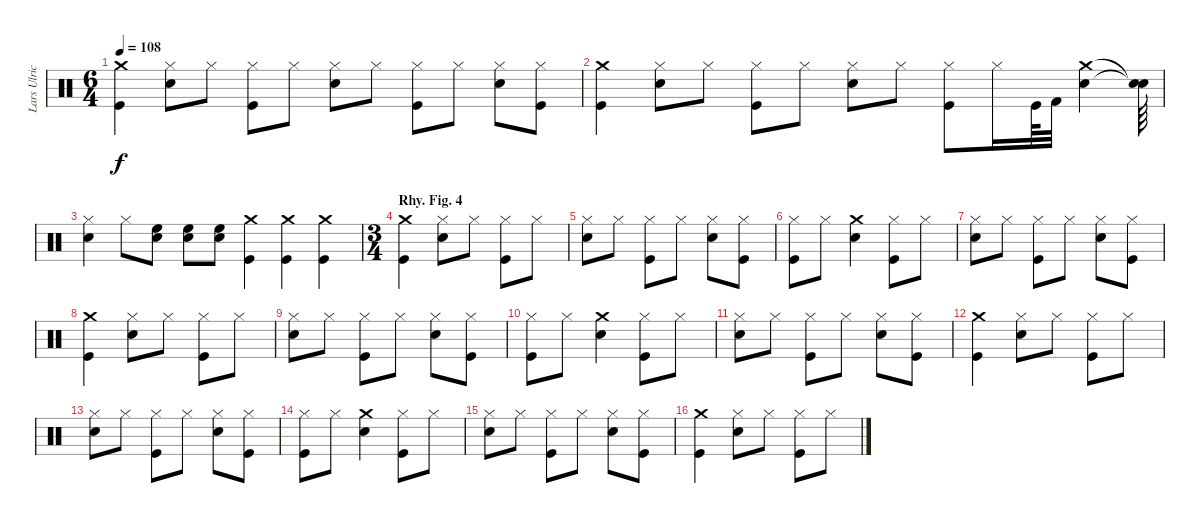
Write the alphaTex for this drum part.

\track ("Lars Ulrich (Drums)" "Lars Ulric") {instrument percussion}
\staff {score}
\articulation defaults
\ts (6 4)
\tempo 108
\clef neutral
\ks c
("Kick (hit)" "Crash medium (hit)").4{dy f} ("Snare (hit) 2" "Hi-Hat (closed)").8 "Hi-Hat (closed)".8 ("Hi-Hat (closed)" "Kick (hit)").8 "Hi-Hat (closed)".8 ("Snare (hit) 2" "Hi-Hat (closed)").8 "Hi-Hat (closed)".8 ("Hi-Hat (closed)" "Kick (hit)").8 "Hi-Hat (closed)".8 ("Snare (hit) 2" "Hi-Hat (closed)").8 ("Kick (hit)" "Hi-Hat (closed)").8 |
("Crash medium (hit)" "Kick (hit)").4 ("Hi-Hat (closed)" "Snare (hit) 2").8 "Hi-Hat (closed)".8 ("Hi-Hat (closed)" "Kick (hit)").8 "Hi-Hat (closed)".8 ("Snare (hit) 2" "Hi-Hat (closed)").8 "Hi-Hat (closed)".8 ("Hi-Hat (closed)" "Kick (hit)").8 "Hi-Hat (closed)".16 "Kick (hit)".64 "Kick (hit) 2".32 ("Crash medium (hit)" "Snare (hit) 2").4 ("Snare (hit)"{t} "Snare (hit)"{t}).64 |
("Hi-Hat (closed)" "Snare (hit) 2").4 "Hi-Hat (closed)".8 ("High Floor Tom (hit)" "Snare (hit) 2").8 ("High Floor Tom (hit)" "Snare (hit) 2").8 ("High Floor Tom (hit)" "Snare (hit) 2").8 ("Kick (hit)" "Crash medium (hit)").4 ("Kick (hit)" "Crash medium (hit)").4 ("Kick (hit)" "Crash medium (hit)").4 |
\ts (3 4)
\section ("" "Rhy. Fig. 4")
("Kick (hit)" "Crash medium (hit)").4 ("Snare (hit) 2" "Hi-Hat (closed)").8 "Hi-Hat (closed)".8 ("Hi-Hat (closed)" "Kick (hit)").8 "Hi-Hat (closed)".8 |
("Snare (hit) 2" "Hi-Hat (closed)").8 "Hi-Hat (closed)".8 ("Hi-Hat (closed)" "Kick (hit)").8 "Hi-Hat (closed)".8 ("Snare (hit) 2" "Hi-Hat (closed)").8 ("Kick (hit)" "Hi-Hat (closed)").8 |
("Hi-Hat (closed)" "Kick (hit)").8 "Hi-Hat (closed)".8 ("Crash medium (hit)" "Snare (hit) 2").4 ("Hi-Hat (closed)" "Kick (hit)").8 "Hi-Hat (closed)".8 |
("Hi-Hat (closed)" "Snare (hit) 2").8 "Hi-Hat (closed)".8 ("Hi-Hat (closed)" "Kick (hit)").8 "Hi-Hat (closed)".8 ("Hi-Hat (closed)" "Snare (hit) 2").8 ("Kick (hit)" "Hi-Hat (closed)").8 |
("Kick (hit)" "Crash medium (hit)").4 ("Snare (hit) 2" "Hi-Hat (closed)").8 "Hi-Hat (closed)".8 ("Hi-Hat (closed)" "Kick (hit)").8 "Hi-Hat (closed)".8 |
("Snare (hit) 2" "Hi-Hat (closed)").8 "Hi-Hat (closed)".8 ("Hi-Hat (closed)" "Kick (hit)").8 "Hi-Hat (closed)".8 ("Snare (hit) 2" "Hi-Hat (closed)").8 ("Kick (hit)" "Hi-Hat (closed)").8 |
("Hi-Hat (closed)" "Kick (hit)").8 "Hi-Hat (closed)".8 ("Crash medium (hit)" "Snare (hit) 2").4 ("Hi-Hat (closed)" "Kick (hit)").8 "Hi-Hat (closed)".8 |
("Hi-Hat (closed)" "Snare (hit) 2").8 "Hi-Hat (closed)".8 ("Hi-Hat (closed)" "Kick (hit)").8 "Hi-Hat (closed)".8 ("Hi-Hat (closed)" "Snare (hit) 2").8 ("Kick (hit)" "Hi-Hat (closed)").8 |
("Kick (hit)" "Crash medium (hit)").4 ("Snare (hit) 2" "Hi-Hat (closed)").8 "Hi-Hat (closed)".8 ("Hi-Hat (closed)" "Kick (hit)").8 "Hi-Hat (closed)".8 |
("Snare (hit) 2" "Hi-Hat (closed)").8 "Hi-Hat (closed)".8 ("Hi-Hat (closed)" "Kick (hit)").8 "Hi-Hat (closed)".8 ("Snare (hit) 2" "Hi-Hat (closed)").8 ("Kick (hit)" "Hi-Hat (closed)").8 |
("Hi-Hat (closed)" "Kick (hit)").8 "Hi-Hat (closed)".8 ("Crash medium (hit)" "Snare (hit) 2").4 ("Hi-Hat (closed)" "Kick (hit)").8 "Hi-Hat (closed)".8 |
("Hi-Hat (closed)" "Snare (hit) 2").8 "Hi-Hat (closed)".8 ("Hi-Hat (closed)" "Kick (hit)").8 "Hi-Hat (closed)".8 ("Hi-Hat (closed)" "Snare (hit) 2").8 ("Kick (hit)" "Hi-Hat (closed)").8 |
("Kick (hit)" "Crash medium (hit)").4 ("Snare (hit) 2" "Hi-Hat (closed)").8 "Hi-Hat (closed)".8 ("Hi-Hat (closed)" "Kick (hit)").8 "Hi-Hat (closed)".8
